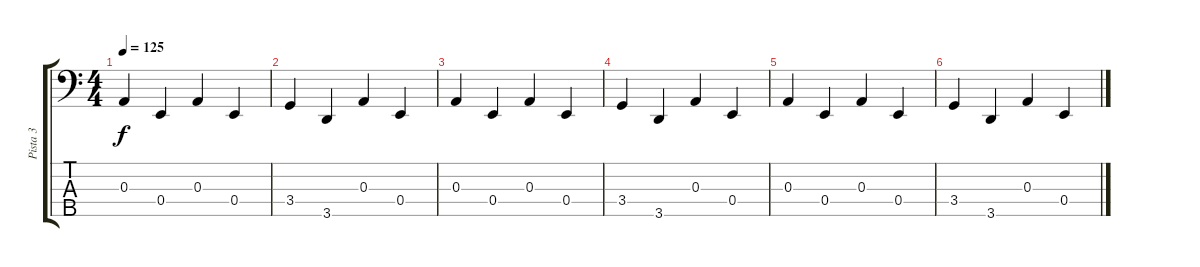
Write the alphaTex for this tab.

\track ("Pista 3" "Pista 3") {instrument acousticbass}
\staff {score tabs}
\tuning (G2 D2 A1 E1 B0) {hide}
\ts (4 4)
\tempo 125
\clef f4
\ks c
0.3.4{dy f} 0.4.4 0.3.4 0.4.4 |
3.4.4 3.5.4 0.3.4 0.4.4 |
0.3.4 0.4.4 0.3.4 0.4.4 |
3.4.4 3.5.4 0.3.4 0.4.4 |
0.3.4 0.4.4 0.3.4 0.4.4 |
3.4.4 3.5.4 0.3.4 0.4.4
